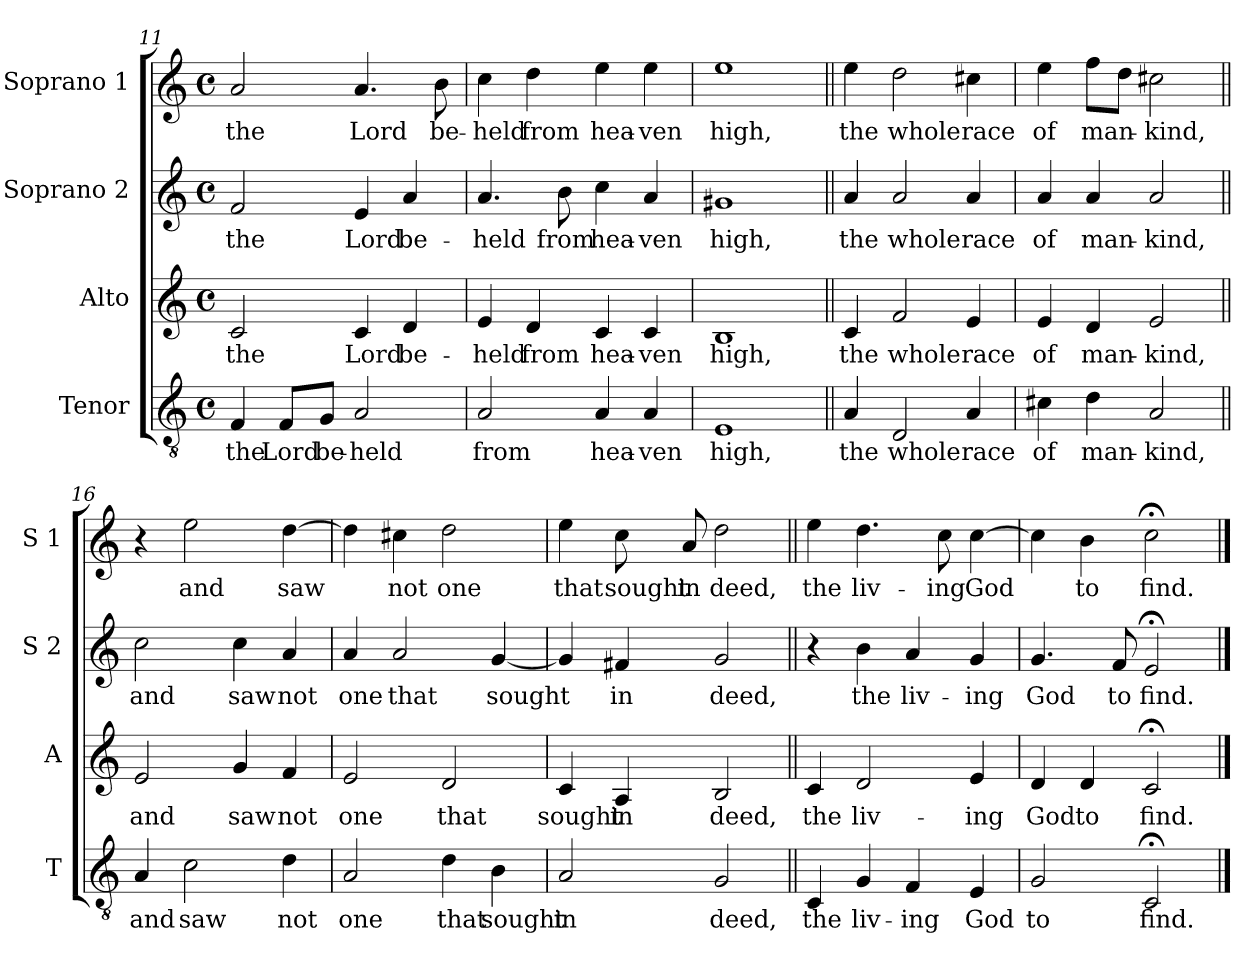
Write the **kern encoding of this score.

**kern	**text	**kern	**text	**kern	**text	**kern	**text
*part4	*part4	*part3	*part3	*part2	*part2	*part1	*part1
*staff4	*staff4	*staff3	*staff3	*staff2	*staff2	*staff1	*staff1
*I"Tenor	*	*I"Alto	*	*I"Soprano 2	*	*I"Soprano 1	*
*I'T	*	*I'A	*	*I'S 2	*	*I'S 1	*
!!LO:LB:g=z
*clefGv2	*	*clefG2	*	*clefG2	*	*clefG2	*
*k[]	*	*k[]	*	*k[]	*	*k[]	*
*C:	*	*C:	*	*C:	*	*C:	*
*M4/4	*	*M4/4	*	*M4/4	*	*M4/4	*
*met(c)	*	*met(c)	*	*met(c)	*	*met(c)	*
=11	=11	=11	=11	=11	=11	=11	=11
!	!LO:LY:b	!	!LO:LY:b	!	!LO:LY:b	!	!LO:LY:b
4F/	the	2c/	the	2f/	the	2a/	the
!	!LO:LY:b	!	!	!	!	!	!
8F/L	Lord	.	.	.	.	.	.
!	!LO:LY:b	!	!	!	!	!	!
8G/J	be-	.	.	.	.	.	.
!	!LO:LY:b	!	!LO:LY:b	!	!LO:LY:b	!	!LO:LY:b
2A/	-held	4c/	Lord	4e/	Lord	4.a/	Lord
!	!	!	!LO:LY:b	!	!LO:LY:b	!	!
.	.	4d/	be-	4a/	be-	.	.
!	!	!	!	!	!	!	!LO:LY:b
.	.	.	.	.	.	8b\	be-
=12	=12	=12	=12	=12	=12	=12	=12
!	!LO:LY:b	!	!LO:LY:b	!	!LO:LY:b	!	!LO:LY:b
2A/	from	4e/	-held	4.a/	-held	4cc\	-held
!	!	!	!LO:LY:b	!	!	!	!LO:LY:b
.	.	4d/	from	.	.	4dd\	from
!	!	!	!	!	!LO:LY:b	!	!
.	.	.	.	8b\	from	.	.
!	!LO:LY:b	!	!LO:LY:b	!	!LO:LY:b	!	!LO:LY:b
4A/	hea-	4c/	hea-	4cc\	hea-	4ee\	hea-
!	!LO:LY:b	!	!LO:LY:b	!	!LO:LY:b	!	!LO:LY:b
4A/	-ven	4c/	-ven	4a/	-ven	4ee\	-ven
=13	=13	=13	=13	=13	=13	=13	=13
!	!LO:LY:b	!	!LO:LY:b	!	!LO:LY:b	!	!LO:LY:b
1E	high,	1B	high,	1g#X	high,	1ee	high,
=14||	=14||	=14||	=14||	=14||	=14||	=14||	=14||
!	!LO:LY:b	!	!LO:LY:b	!	!LO:LY:b	!	!LO:LY:b
4A/	the	4c/	the	4a/	the	4ee\	the
!	!LO:LY:b	!	!LO:LY:b	!	!LO:LY:b	!	!LO:LY:b
2D/	whole	2f/	whole	2a/	whole	2dd\	whole
!	!LO:LY:b	!	!LO:LY:b	!	!LO:LY:b	!	!LO:LY:b
4A/	race	4e/	race	4a/	race	4cc#X\	race
=15	=15	=15	=15	=15	=15	=15	=15
!	!LO:LY:b	!	!LO:LY:b	!	!LO:LY:b	!	!LO:LY:b
4c#X\	of	4e/	of	4a/	of	4ee\	of
!	!LO:LY:b	!	!LO:LY:b	!	!LO:LY:b	!	!LO:LY:b
4d\	man-	4d/	man-	4a/	man-	8ff\L	man-
.	.	.	.	.	.	8dd\J	.
!	!LO:LY:b	!	!LO:LY:b	!	!LO:LY:b	!	!LO:LY:b
2A/	-kind,	2e/	-kind,	2a/	-kind,	2cc#X\	-kind,
!!LO:PB:g=z
=16||	=16||	=16||	=16||	=16||	=16||	=16||	=16||
!	!LO:LY:b	!	!LO:LY:b	!	!LO:LY:b	!	!
4A/	and	2e/	and	2cc\	and	4r	.
!	!LO:LY:b	!	!	!	!	!	!LO:LY:b
2c\	saw	.	.	.	.	2ee\	and
!	!	!	!LO:LY:b	!	!LO:LY:b	!	!
.	.	4g/	saw	4cc\	saw	.	.
!	!LO:LY:b	!	!LO:LY:b	!	!LO:LY:b	!	!LO:LY:b
4d\	not	4f/	not	4a/	not	[4dd\	saw
=17	=17	=17	=17	=17	=17	=17	=17
!	!LO:LY:b	!	!LO:LY:b	!	!LO:LY:b	!	!
2A/	one	2e/	one	4a/	one	4dd\]	.
!	!	!	!	!	!LO:LY:b	!	!LO:LY:b
.	.	.	.	2a/	that	4cc#X\	not
!	!LO:LY:b	!	!LO:LY:b	!	!	!	!LO:LY:b
4d\	that	2d/	that	.	.	2dd\	one
!	!LO:LY:b	!	!	!	!LO:LY:b	!	!
4B\	sought	.	.	[4g/	sought	.	.
=18	=18	=18	=18	=18	=18	=18	=18
!	!LO:LY:b	!	!LO:LY:b	!	!	!	!LO:LY:b
2A/	in	4c/	sought	4g/]	.	4ee\	that
!	!	!	!LO:LY:b	!	!LO:LY:b	!	!LO:LY:b
.	.	4A/	in	4f#X/	in	8cc\	sought
!	!	!	!	!	!	!	!LO:LY:b
.	.	.	.	.	.	8a/	in
!	!LO:LY:b	!	!LO:LY:b	!	!LO:LY:b	!	!LO:LY:b
2G/	deed,	2B/	deed,	2g/	deed,	2dd\	deed,
=19||	=19||	=19||	=19||	=19||	=19||	=19||	=19||
!	!LO:LY:b	!	!LO:LY:b	!	!	!	!LO:LY:b
4C/	the	4c/	the	4r	.	4ee\	the
!	!LO:LY:b	!	!LO:LY:b	!	!LO:LY:b	!	!LO:LY:b
4G/	liv-	2d/	liv-	4b\	the	4.dd\	liv-
!	!LO:LY:b	!	!	!	!LO:LY:b	!	!
4F/	-ing	.	.	4a/	liv-	.	.
!	!	!	!	!	!	!	!LO:LY:b
.	.	.	.	.	.	8cc\	-ing
!	!LO:LY:b	!	!LO:LY:b	!	!LO:LY:b	!	!LO:LY:b
4E/	God	4e/	-ing	4g/	-ing	[4cc\	God
=20	=20	=20	=20	=20	=20	=20	=20
!	!LO:LY:b	!	!LO:LY:b	!	!LO:LY:b	!	!
2G/	to	4d/	God	4.g/	God	4cc\]	.
!	!	!	!LO:LY:b	!	!	!	!LO:LY:b
.	.	4d/	to	.	.	4b\	to
!	!	!	!	!	!LO:LY:b	!	!
.	.	.	.	8f/	to	.	.
!	!LO:LY:b	!	!LO:LY:b	!	!LO:LY:b	!	!LO:LY:b
2C;</	find.	2c;</	find.	2e;</	find.	2cc;<\	find.
==	==	==	==	==	==	==	==
*-	*-	*-	*-	*-	*-	*-	*-
